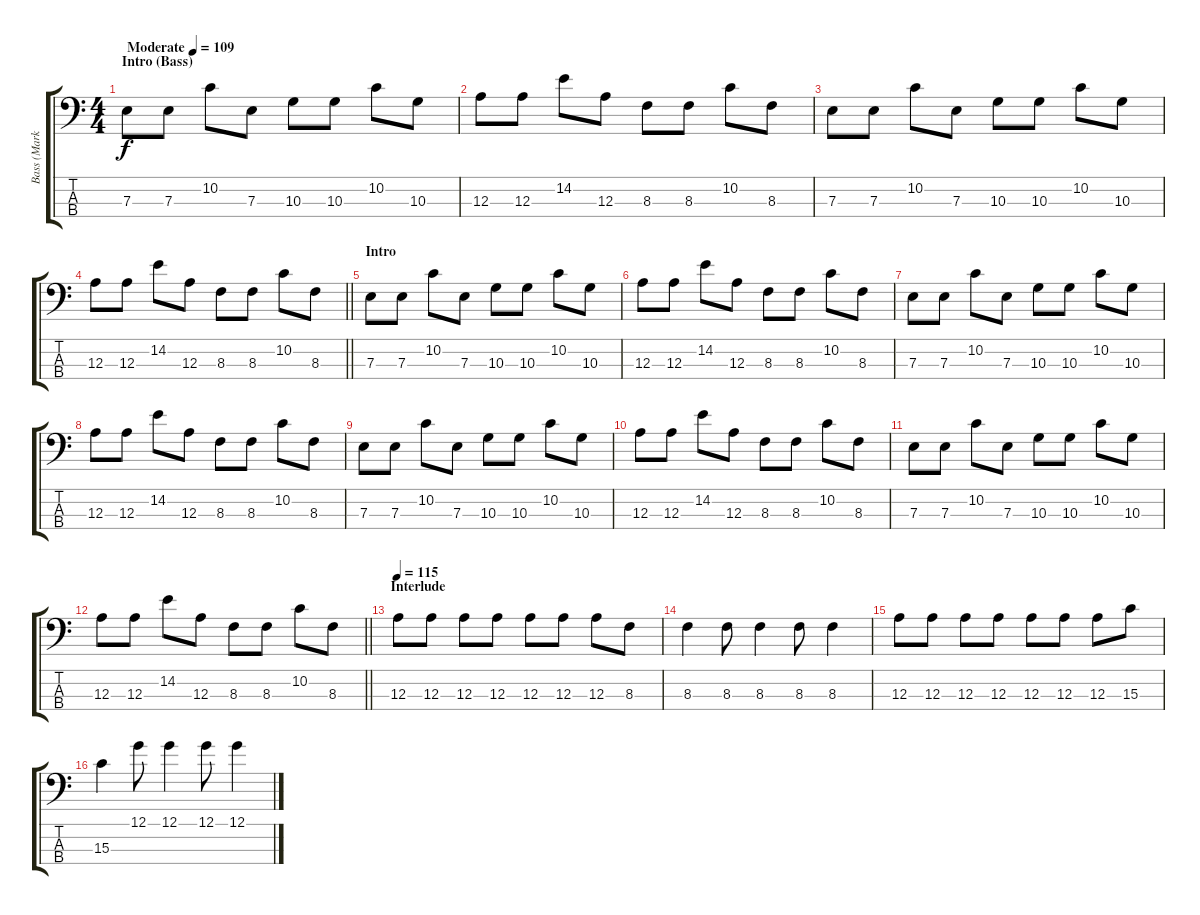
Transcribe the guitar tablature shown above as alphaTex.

\track ("Bass (Mark Hoppus)" "Bass (Mark") {instrument electricbassfinger}
\staff {score tabs}
\tuning (G2 D2 A1 E1) {hide}
\ts (4 4)
\section ("" "Intro (Bass)")
\tempo (109 "Moderate")
\clef f4
\ks c
7.3.8{dy f instrument electricbassfinger} 7.3.8 10.2.8 7.3.8 10.3.8 10.3.8 10.2.8 10.3.8 |
12.3.8 12.3.8 14.2.8 12.3.8 8.3.8 8.3.8 10.2.8 8.3.8 |
7.3.8 7.3.8 10.2.8 7.3.8 10.3.8 10.3.8 10.2.8 10.3.8 |
\barLineRight lightlight
12.3.8 12.3.8 14.2.8 12.3.8 8.3.8 8.3.8 10.2.8 8.3.8 |
\section ("" "Intro")
7.3.8 7.3.8 10.2.8 7.3.8 10.3.8 10.3.8 10.2.8 10.3.8 |
12.3.8 12.3.8 14.2.8 12.3.8 8.3.8 8.3.8 10.2.8 8.3.8 |
7.3.8 7.3.8 10.2.8 7.3.8 10.3.8 10.3.8 10.2.8 10.3.8 |
12.3.8 12.3.8 14.2.8 12.3.8 8.3.8 8.3.8 10.2.8 8.3.8 |
7.3.8 7.3.8 10.2.8 7.3.8 10.3.8 10.3.8 10.2.8 10.3.8 |
12.3.8 12.3.8 14.2.8 12.3.8 8.3.8 8.3.8 10.2.8 8.3.8 |
7.3.8 7.3.8 10.2.8 7.3.8 10.3.8 10.3.8 10.2.8 10.3.8 |
\barLineRight lightlight
12.3.8 12.3.8 14.2.8 12.3.8 8.3.8 8.3.8 10.2.8 8.3.8 |
\section ("" "Interlude")
\tempo 115
12.3.8 12.3.8 12.3.8 12.3.8 12.3.8 12.3.8 12.3.8 8.3.8 |
8.3.4 8.3.8 8.3.4 8.3.8 8.3.4 |
12.3.8 12.3.8 12.3.8 12.3.8 12.3.8 12.3.8 12.3.8 15.3.8 |
15.3.4 12.1.8 12.1.4 12.1.8 12.1.4
